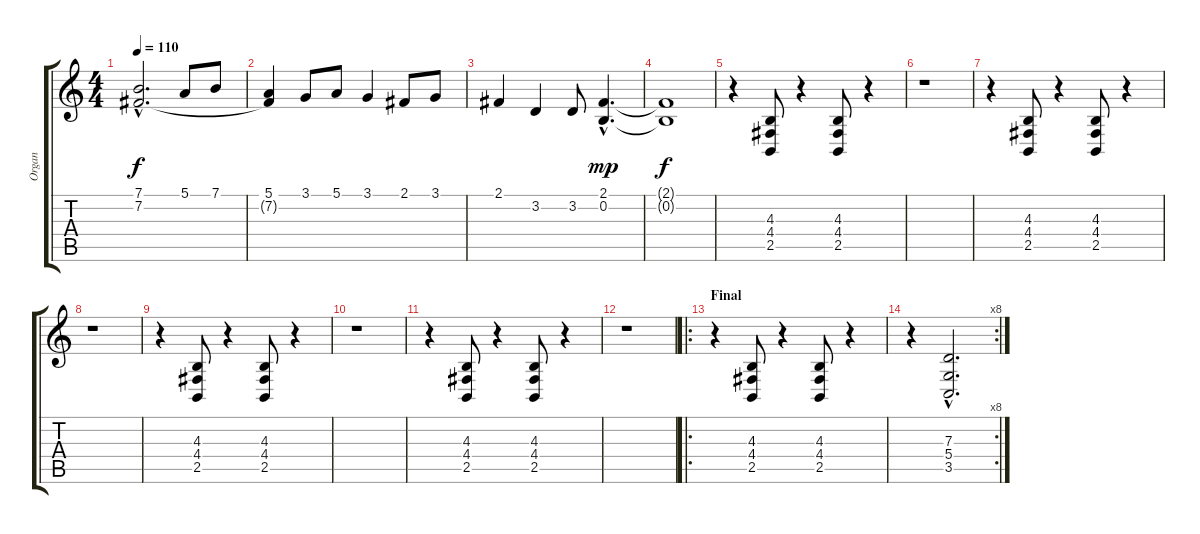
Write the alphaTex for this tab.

\track ("Organ" "Organ") {instrument percussiveorgan}
\staff {score tabs}
\tuning (E4 B3 G3 D3 A2 E2) {hide}
\ts (4 4)
\tempo 110
\clef g2
\ks c
(7.1{hac} 7.2{hac}).2{d dy f} 5.1.8 7.1.8 |
(5.1 7.2{t}).4 3.1.8 5.1.8 3.1.4 2.1.8 3.1.8 |
2.1.4 3.2.4 3.2.8 (2.1{hac} 0.2{hac}).4{d dy mp} |
(2.1{t} 0.2{t}).1{dy f} |
r.4 (4.3 4.4 2.5).8 r.4 (4.3 4.4 2.5).8 r.4 |
r.1 |
r.4 (4.3 4.4 2.5).8 r.4 (4.3 4.4 2.5).8 r.4 |
r.1 |
r.4 (4.3 4.4 2.5).8 r.4 (4.3 4.4 2.5).8 r.4 |
r.1 |
r.4 (4.3 4.4 2.5).8 r.4 (4.3 4.4 2.5).8 r.4 |
r.1 |
\ro
\section ("" "Final")
r.4 (4.3 4.4 2.5).8 r.4 (4.3 4.4 2.5).8 r.4 |
\rc 8
r.4 (7.3{hac} 5.4{hac} 3.5{hac}).2{d}
